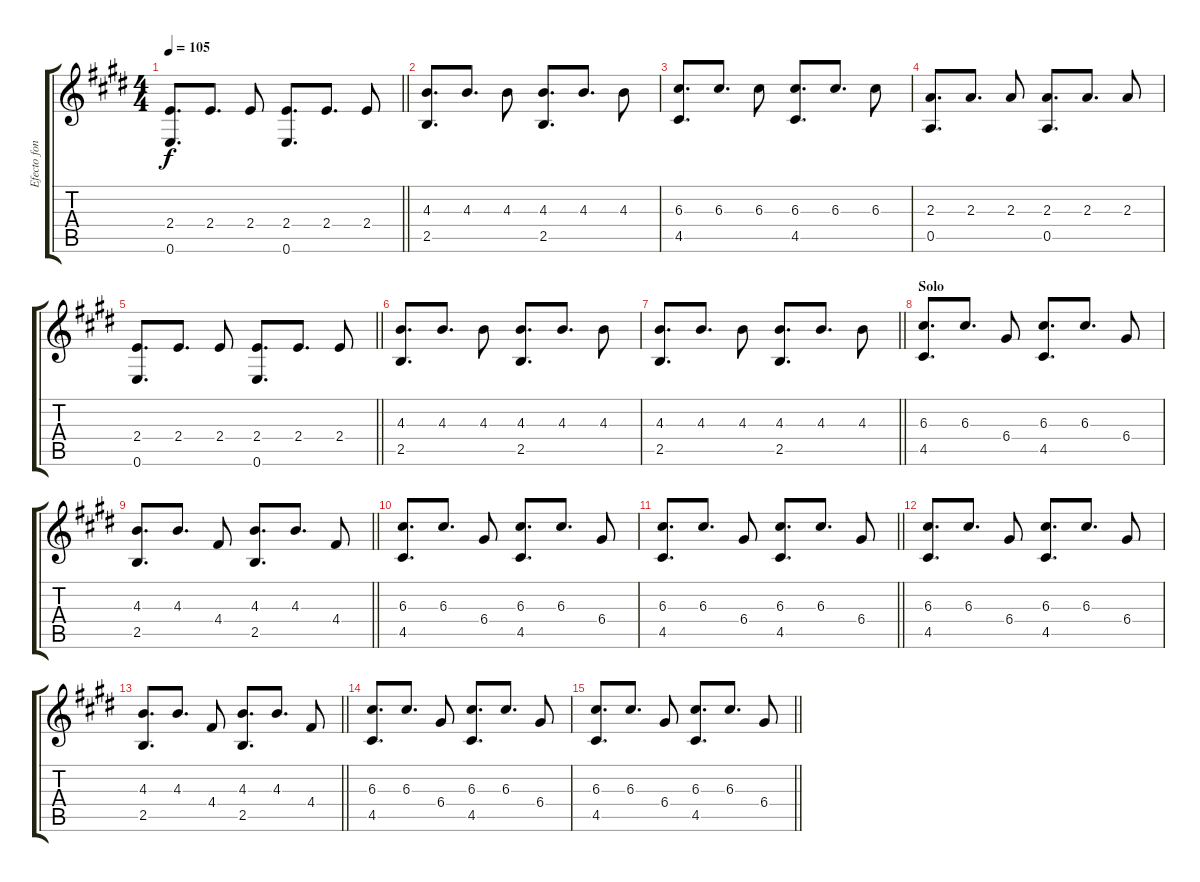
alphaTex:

\track ("Efecto fondo" "Efecto fon") {instrument electricguitarmuted}
\staff {score tabs}
\tuning (E4 B3 G3 D3 A2 E2) {hide}
\ts (4 4)
\tempo 105
\clef g2
\barLineRight lightlight
\ks c#minor
(2.4 0.6).8{d dy f} 2.4.8{d} 2.4.8 (2.4 0.6).8{d} 2.4.8{d} 2.4.8 |
(4.3 2.5).8{d} 4.3.8{d} 4.3.8 (4.3 2.5).8{d} 4.3.8{d} 4.3.8 |
(6.3 4.5).8{d} 6.3.8{d} 6.3.8 (6.3 4.5).8{d} 6.3.8{d} 6.3.8 |
(2.3 0.5).8{d} 2.3.8{d} 2.3.8 (2.3 0.5).8{d} 2.3.8{d} 2.3.8 |
\barLineRight lightlight
(2.4 0.6).8{d} 2.4.8{d} 2.4.8 (2.4 0.6).8{d} 2.4.8{d} 2.4.8 |
(4.3 2.5).8{d} 4.3.8{d} 4.3.8 (4.3 2.5).8{d} 4.3.8{d} 4.3.8 |
\barLineRight lightlight
(4.3 2.5).8{d} 4.3.8{d} 4.3.8 (4.3 2.5).8{d} 4.3.8{d} 4.3.8 |
\section ("" "Solo")
(6.3 4.5).8{d} 6.3.8{d} 6.4.8 (6.3 4.5).8{d} 6.3.8{d} 6.4.8 |
\barLineRight lightlight
(4.3 2.5).8{d} 4.3.8{d} 4.4.8 (4.3 2.5).8{d} 4.3.8{d} 4.4.8 |
(6.3 4.5).8{d} 6.3.8{d} 6.4.8 (6.3 4.5).8{d} 6.3.8{d} 6.4.8 |
\barLineRight lightlight
(6.3 4.5).8{d} 6.3.8{d} 6.4.8 (6.3 4.5).8{d} 6.3.8{d} 6.4.8 |
(6.3 4.5).8{d} 6.3.8{d} 6.4.8 (6.3 4.5).8{d} 6.3.8{d} 6.4.8 |
\barLineRight lightlight
(4.3 2.5).8{d} 4.3.8{d} 4.4.8 (4.3 2.5).8{d} 4.3.8{d} 4.4.8 |
(6.3 4.5).8{d} 6.3.8{d} 6.4.8 (6.3 4.5).8{d} 6.3.8{d} 6.4.8 |
\barLineRight lightlight
(6.3 4.5).8{d} 6.3.8{d} 6.4.8 (6.3 4.5).8{d} 6.3.8{d} 6.4.8
